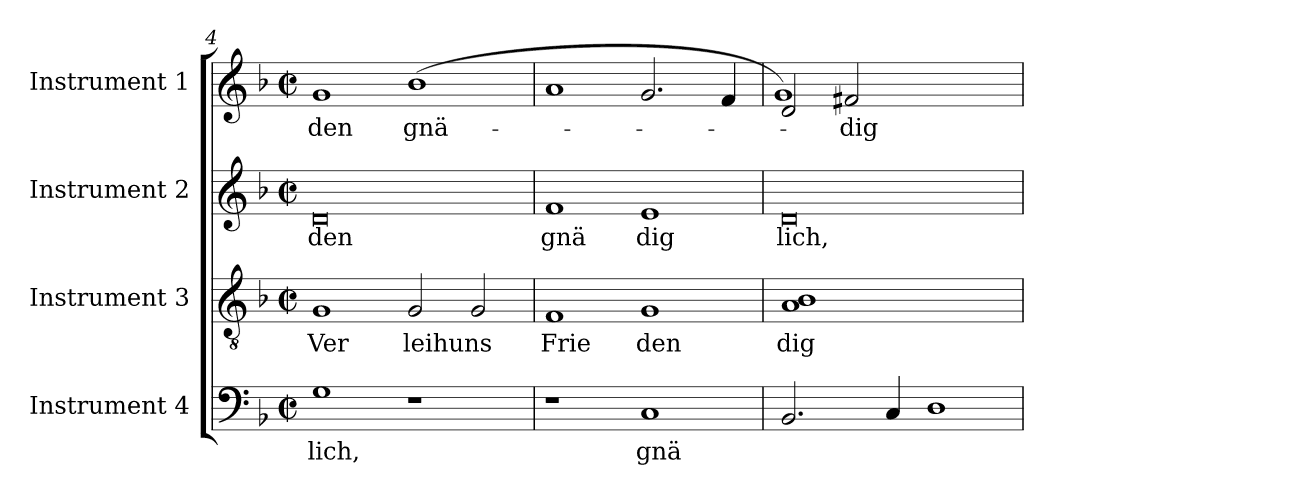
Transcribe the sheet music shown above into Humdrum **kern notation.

**kern	**text	**kern	**text	**kern	**text	**kern	**text
*part4	*part4	*part3	*part3	*part2	*part2	*part1	*part1
*staff4	*staff4	*staff3	*staff3	*staff2	*staff2	*staff1	*staff1
*I"Instrument 4	*	*I"Instrument 3	*	*I"Instrument 2	*	*I"Instrument 1	*
*clefF4	*	*clefGv2	*	*clefG2	*	*clefG2	*
*k[b-]	*	*k[b-]	*	*k[b-]	*	*k[b-]	*
*F:	*	*F:	*	*F:	*	*F:	*
*M2/2	*	*M2/2	*	*M2/2	*	*M2/2	*
*met(c|)	*	*met(c|)	*	*met(c|)	*	*met(c|)	*
=4	=4	=4	=4	=4	=4	=4	=4
!	!LO:LY:b:cj	!	!LO:LY:b:cj	!	!LO:LY:b:cj	!	!LO:LY:b:cj
1G	lich,	1G	Ver	0d	den	1g	-den
!	!	!	!LO:LY:b	!	!	!	!LO:LY:b
1r	.	2G/	leihuns	.	.	(>1b-	gnä-
.	.	2G/	.	.	.	.	.
=5	=5	=5	=5	=5	=5	=5	=5
!	!	!	!LO:LY:b:cj	!	!LO:LY:b:cj	!	!
1r	.	1F	Frie	1f	gnä	1a	.
!	!LO:LY:b	!	!LO:LY:b:cj	!	!LO:LY:b:cj	!	!
1C	gnä	1G	den	1e	dig	2.g/	.
.	.	.	.	.	.	4f/	.
=6	=6	=6	=6	=6	=6	=6	=6
!	!	!	!LO:LY:b:cj	!LO:N:vis=0	!LO:LY:b:cj	!	!
*	*	*	*	*	*	*^	*
2.BB-/	.	1B- 1A	dig	1d	lich,	2d/	1g)	.
!	!	!	!	!	!	!	!	!LO:LY:b:cj
.	.	.	.	.	.	2f#X/	.	-dig-
4C/	.	.	.	.	.	.	.	.
1D	.	1ryy	.	1ryy	.	1ryy	1ryy	.
*	*	*	*	*	*	*v	*v	*
=	=	=	=	=	=	=	=
*-	*-	*-	*-	*-	*-	*-	*-
